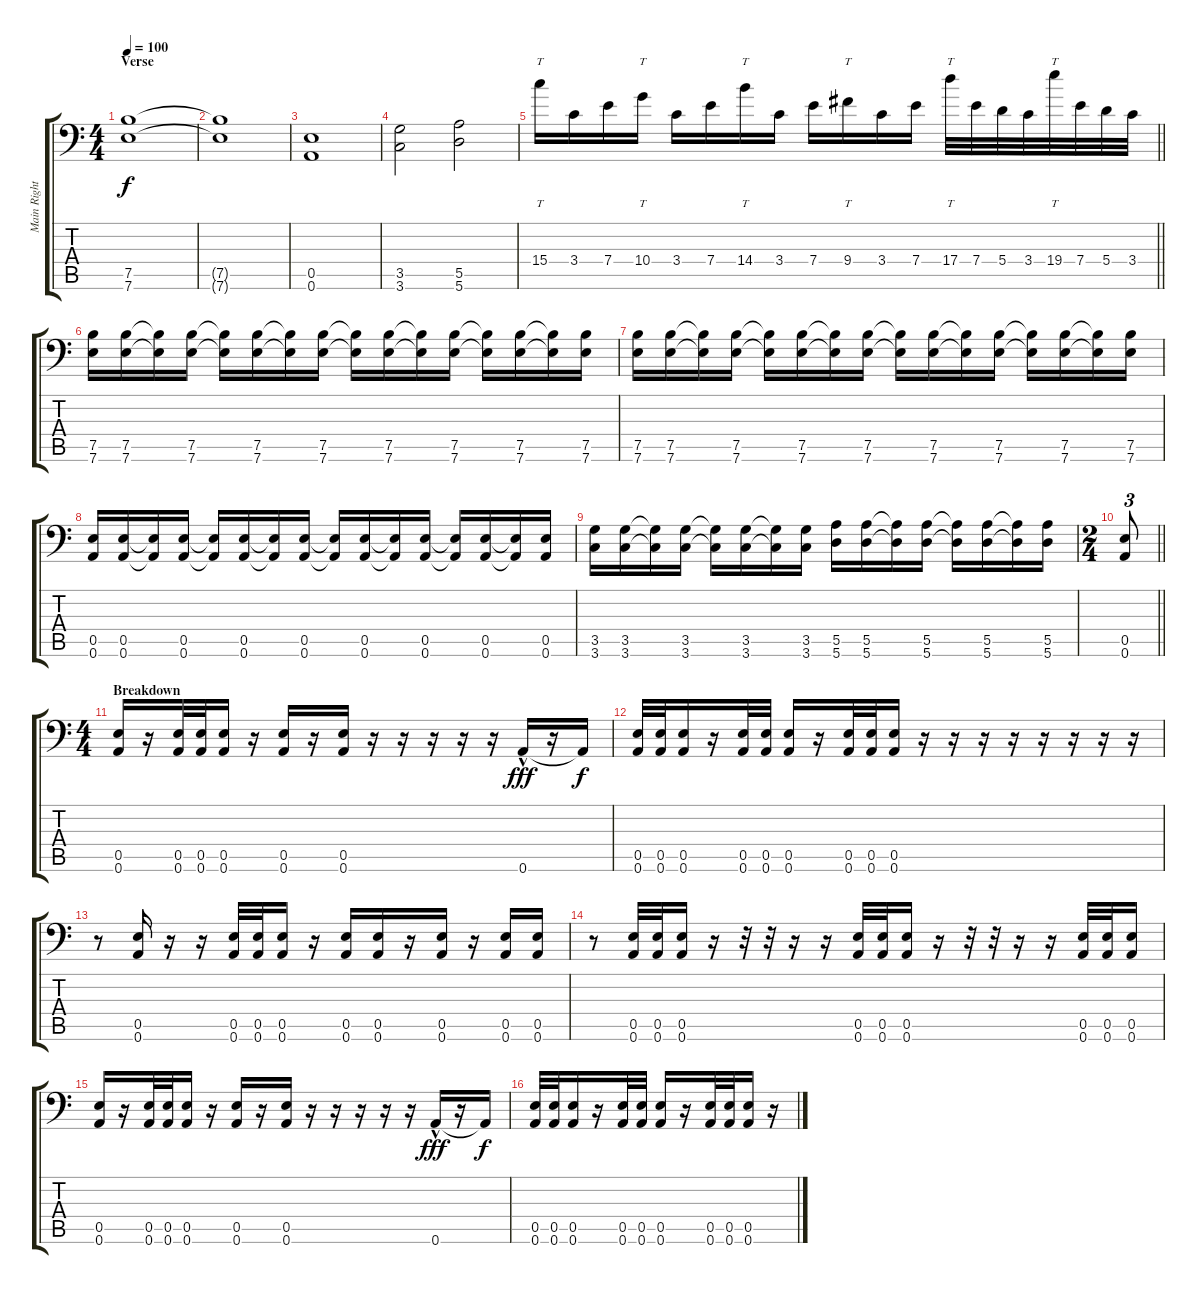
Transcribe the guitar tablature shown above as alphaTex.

\track ("Main Right" "Main Right") {instrument distortionguitar}
\staff {score tabs}
\tuning (B3 Gb3 D3 A2 E2 A1) {hide}
\ts (4 4)
\section ("" "Verse")
\tempo 100
\clef f4
\ks c
(7.5 7.6).1{dy f} |
(7.5{t} 7.6{t}).1 |
(0.5 0.6).1 |
(3.5 3.6).2 (5.5 5.6).2 |
\barLineRight lightlight
15.4.16{tt} 3.4.16 7.4.16 10.4.16{tt} 3.4.16 7.4.16 14.4.16{tt} 3.4.16 7.4.16 9.4.16{tt} 3.4.16 7.4.16 17.4.32{tt} 7.4.32 5.4.32 3.4.32 19.4.32{tt} 7.4.32 5.4.32 3.4.32 |
(7.5 7.6).16 (7.5 7.6).16 (7.5{t} 7.6{t}).16 (7.5 7.6).16 (7.5{t} 7.6{t}).16 (7.5 7.6).16 (7.5{t} 7.6{t}).16 (7.5 7.6).16 (7.5{t} 7.6{t}).16 (7.5 7.6).16 (7.5{t} 7.6{t}).16 (7.5 7.6).16 (7.5{t} 7.6{t}).16 (7.5 7.6).16 (7.5{t} 7.6{t}).16 (7.5 7.6).16 |
(7.5 7.6).16 (7.5 7.6).16 (7.5{t} 7.6{t}).16 (7.5 7.6).16 (7.5{t} 7.6{t}).16 (7.5 7.6).16 (7.5{t} 7.6{t}).16 (7.5 7.6).16 (7.5{t} 7.6{t}).16 (7.5 7.6).16 (7.5{t} 7.6{t}).16 (7.5 7.6).16 (7.5{t} 7.6{t}).16 (7.5 7.6).16 (7.5{t} 7.6{t}).16 (7.5 7.6).16 |
(0.5 0.6).16 (0.5 0.6).16 (0.5{t} 0.6{t}).16 (0.5 0.6).16 (0.5{t} 0.6{t}).16 (0.5 0.6).16 (0.5{t} 0.6{t}).16 (0.5 0.6).16 (0.5{t} 0.6{t}).16 (0.5 0.6).16 (0.5{t} 0.6{t}).16 (0.5 0.6).16 (0.5{t} 0.6{t}).16 (0.5 0.6).16 (0.5{t} 0.6{t}).16 (0.5 0.6).16 |
(3.5 3.6).16 (3.5 3.6).16 (3.5{t} 3.6{t}).16 (3.5 3.6).16 (3.5{t} 3.6{t}).16 (3.5 3.6).16 (3.5{t} 3.6{t}).16 (3.5 3.6).16 (5.5 5.6).16 (5.5 5.6).16 (5.5{t} 5.6{t}).16 (5.5 5.6).16 (5.5{t} 5.6{t}).16 (5.5 5.6).16 (5.5{t} 5.6{t}).16 (5.5 5.6).16 |
\ts (2 4)
\barLineRight lightlight
(0.5 0.6).8{tu (3 2)} |
\ts (4 4)
\section ("" "Breakdown")
(0.5 0.6).16 r.16 (0.5 0.6).32 (0.5 0.6).32 (0.5 0.6).16 r.16 (0.5 0.6).16 r.16 (0.5 0.6).16 r.16 r.16 r.16 r.16 r.16 0.6{hac}.16{dy fff} r.16 0.6{t}.16{dy f} |
(0.5 0.6).32 (0.5 0.6).32 (0.5 0.6).16 r.16 (0.5 0.6).32 (0.5 0.6).32 (0.5 0.6).16 r.16 (0.5 0.6).32 (0.5 0.6).32 (0.5 0.6).16 r.16 r.16 r.16 r.16 r.16 r.16 r.16 r.16 |
r.8 (0.5 0.6).16 r.16 r.16 (0.5 0.6).32 (0.5 0.6).32 (0.5 0.6).16 r.16 (0.5 0.6).16 (0.5 0.6).16 r.16 (0.5 0.6).16 r.16 (0.5 0.6).16 (0.5 0.6).16 |
r.8 (0.5 0.6).32 (0.5 0.6).32 (0.5 0.6).16 r.16 r.32 r.32 r.16 r.16 (0.5 0.6).32 (0.5 0.6).32 (0.5 0.6).16 r.16 r.32 r.32 r.16 r.16 (0.5 0.6).32 (0.5 0.6).32 (0.5 0.6).16 |
(0.5 0.6).16 r.16 (0.5 0.6).32 (0.5 0.6).32 (0.5 0.6).16 r.16 (0.5 0.6).16 r.16 (0.5 0.6).16 r.16 r.16 r.16 r.16 r.16 0.6{hac}.16{dy fff} r.16 0.6{t}.16{dy f} |
(0.5 0.6).32 (0.5 0.6).32 (0.5 0.6).16 r.16 (0.5 0.6).32 (0.5 0.6).32 (0.5 0.6).16 r.16 (0.5 0.6).32 (0.5 0.6).32 (0.5 0.6).16 r.16
